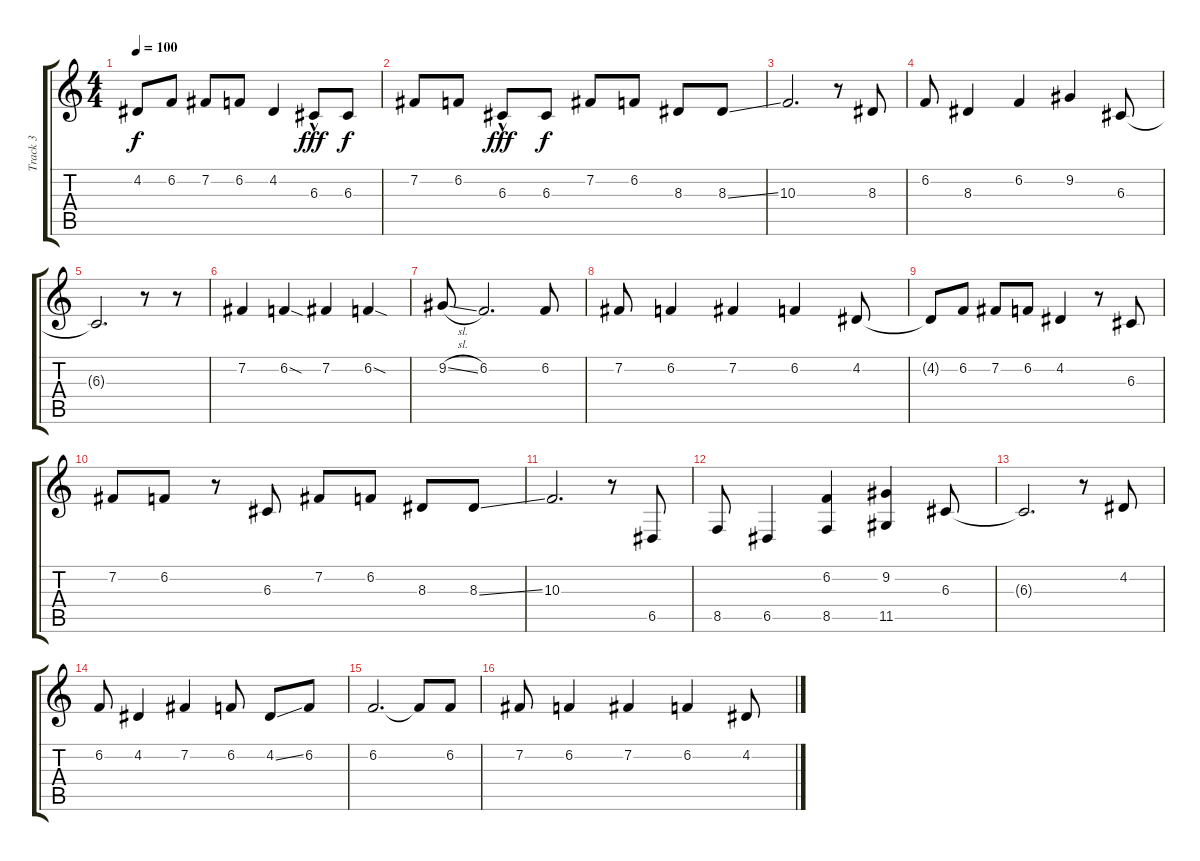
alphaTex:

\track ("Track 3" "Track 3") {instrument lead2sawtooth}
\staff {score tabs}
\tuning (E4 B3 G3 D3 A2 E2) {hide}
\ts (4 4)
\tempo 100
\clef g2
\ks c
4.2{t}.8{dy f} 6.2.8 7.2.8 6.2.8 4.2.4 6.3{hac}.8{dy fff} 6.3.8{dy f} |
7.2.8 6.2.8 6.3{hac}.8{dy fff} 6.3.8{dy f} 7.2.8 6.2.8 8.3.8 8.3{ss}.8 |
10.3.2{d} r.8 8.3.8 |
6.2.8 8.3.4 6.2.4 9.2.4 6.3.8 |
6.3{t}.2{d} r.8 r.8 |
7.2.4 6.2{sod}.4 7.2.4 6.2{sod}.4 |
9.2{sl}.8 6.2.2{d} 6.2.8 |
7.2.8 6.2.4 7.2.4 6.2.4 4.2.8 |
4.2{t}.8 6.2.8 7.2.8 6.2.8 4.2.4 r.8 6.3.8 |
7.2.8 6.2.8 r.8 6.3.8 7.2.8 6.2.8 8.3.8 8.3{ss}.8 |
10.3.2{d} r.8 6.5.8 |
8.5.8 6.5.4 (6.2 8.5).4 (9.2 11.5).4 6.3.8 |
6.3{t}.2{d} r.8 4.2.8 |
6.2.8 4.2.4 7.2.4 6.2.8 4.2{ss}.8 6.2.8 |
6.2.2{d} 6.2{t}.8 6.2.8 |
7.2.8 6.2.4 7.2.4 6.2.4 4.2.8
